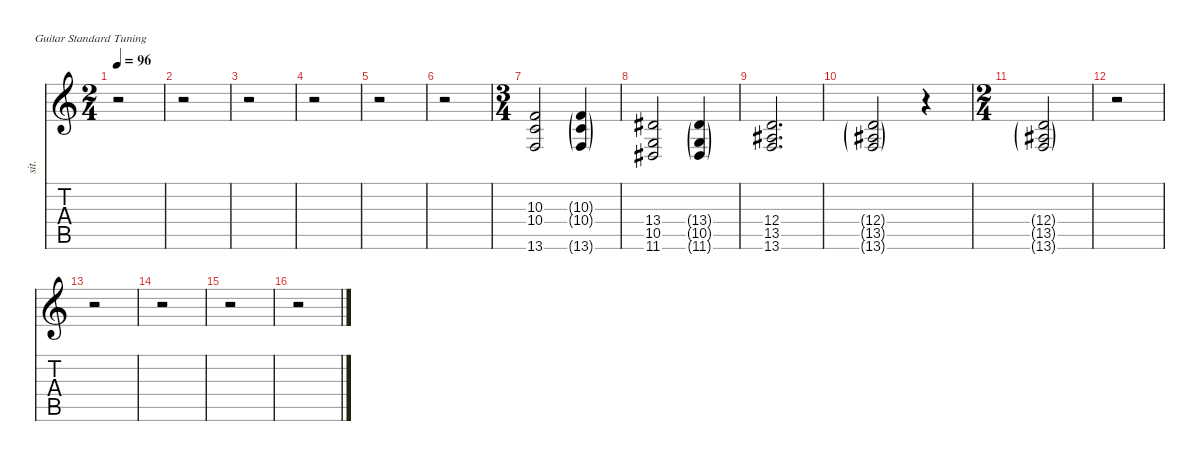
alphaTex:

\defaultSystemsLayout 4
\hideDynamics
\bracketExtendMode nobrackets
\otherSystemsTrackNameOrientation horizontal
\track ("Sitar" "sit.") {instrument sitar}
\staff {score tabs}
\tuning (E4 B3 G3 D3 A2 E2)
\ts (2 4)
\tempo 96
\clef g2
\ks c
r.2{dy f} |
r.2 |
r.2 |
r.2 |
r.2 |
r.2 |
\ts (3 4)
(10.3 10.4 13.6).2 (10.3{g} 10.4{g} 13.6{g}).4{dy fff} |
(13.4{acc #} 10.5 11.6{acc #}).2{dy f} (13.4{g acc #} 10.5{g} 11.6{g acc #}).4{dy fff} |
(12.4 13.5{acc #} 13.6).2{d dy f} |
(12.4{g} 13.5{g acc #} 13.6{g}).2{dy fff} r.4 |
\ts (2 4)
(12.4{g} 13.5{g acc #} 13.6{g}).2 |
r.2 |
r.2 |
r.2 |
r.2 |
r.2
